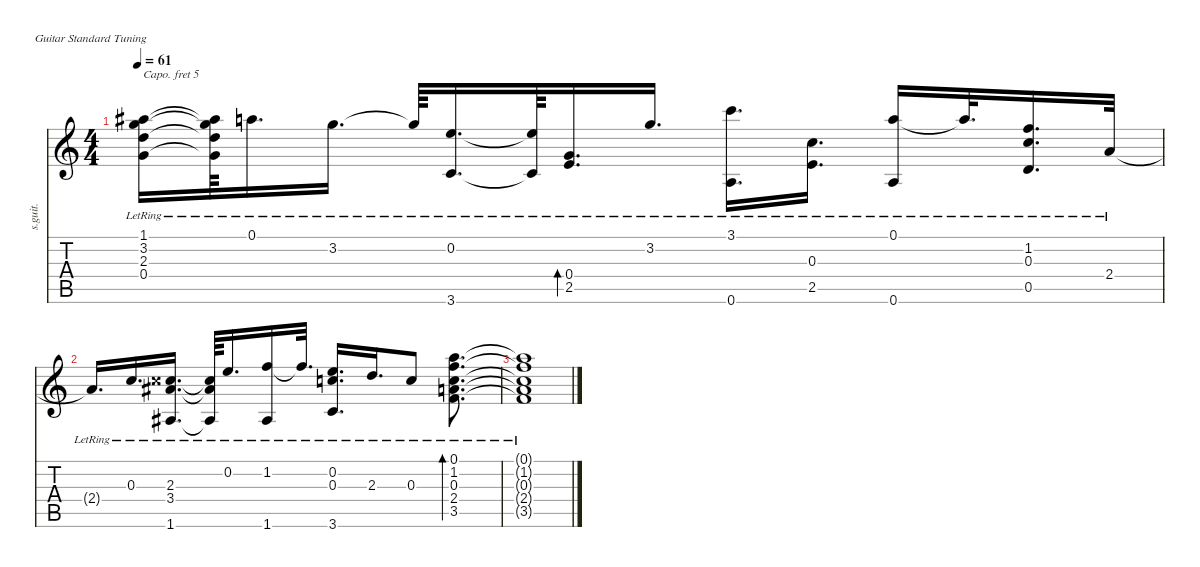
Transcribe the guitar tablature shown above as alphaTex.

\defaultSystemsLayout 4
\hideDynamics
\bracketExtendMode nobrackets
\track ("Steel Guitar" "s.guit.") {solo instrument acousticguitarsteel}
\staff {score tabs}
\capo 5
\tuning (E4 B3 G3 D3 A2 E2)
\ts (4 4)
\tempo 61
\clef g2
\ks c
(0.4{lr t} 2.3{lr t} 3.2{lr t} 1.1{lr t acc #}).16{dy mf beam Down} (0.4{lr t} 2.3{lr t} 3.2{lr t} 1.1{lr t acc #}).64{beam Down} 0.1{lr}.16{d beam Down} 3.2{lr}.16{d beam Down} 3.2{lr t}.64{beam Up} (0.2{lr} 3.6{lr}).16{d beam Up} (0.2{lr t} 3.6{lr t}).64{beam Up} (0.4{lr} 2.5{lr}).16{d bd 80 beam Up} 3.2{lr}.16{d beam Up} (3.1{lr} 0.6{lr}).16{d beam Down} (0.3{lr} 2.5).16{d beam Down} (0.1{lr} 0.6).16{beam Up} 0.1{lr t}.32{d beam Up} (1.2{lr} 0.5{lr} 0.3{lr}).16{d beam Up} 2.4{lr}.32{beam Up} |
2.4{lr t}.16{d beam Up} 0.3{lr}.16{d beam Up} (1.6{lr acc #} 3.4{lr acc #} 2.3{lr acc x}).16{d beam Up} (1.6{lr t acc #} 3.4{lr t acc #} 2.3{lr t acc x}).64{beam Up} 0.2{lr}.16{d beam Up} (1.2{lr} 1.6{acc #}).16{beam Up} 1.2{lr t}.32{d beam Up} (0.3{lr} 0.2{lr} 3.6{lr}).16{d beam Up} 2.3{lr}.16{d beam Up} 0.3{lr}.8{beam Up} (3.5{lr} 2.4{lr} 0.3{lr} 1.2{lr} 0.1{lr}).8{d bd 119 beam Down} |
(3.5{lr t} 2.4{lr t} 0.3{lr t} 1.2{lr t} 0.1{lr t}).1{beam Down}
